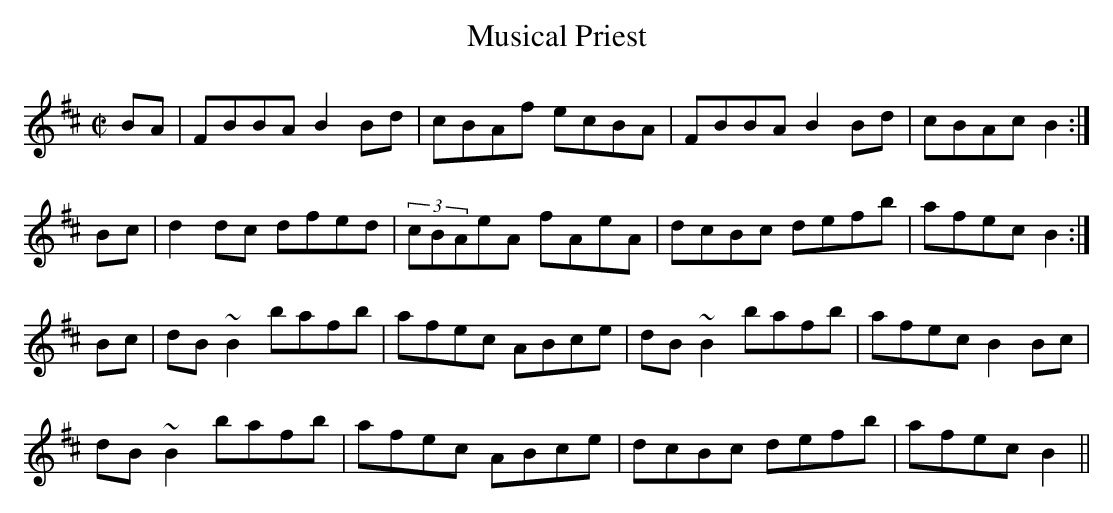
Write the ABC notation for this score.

X:1
T:Musical Priest
M:C|
L:1/8
K:Bmin
BA|FBBA B2Bd|cBAf ecBA|FBBA B2Bd|cBAc B2:|
Bc|d2dc dfed|(3cBAeA fAeA|dcBc defb|afec B2:|
Bc|dB~B2 bafb|afec ABce|dB~B2 bafb|afec B2Bc|
dB~B2 bafb|afec ABce|dcBc defb|afec B2||
